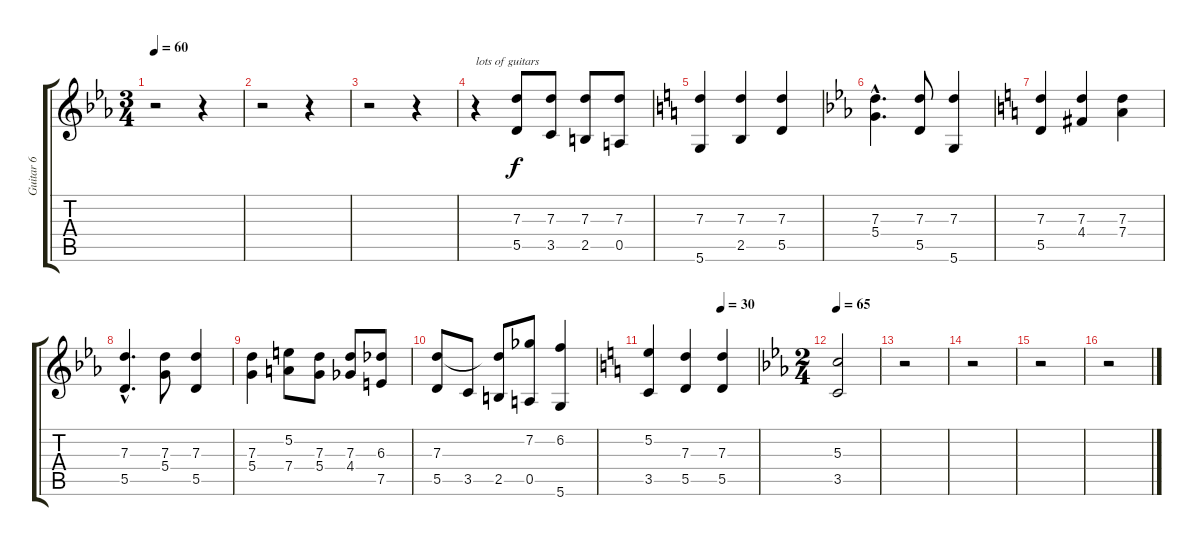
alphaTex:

\track ("Guitar 6" "Guitar 6") {instrument acousticguitarsteel}
\staff {score tabs}
\tuning (E4 B3 G3 D3 A2 D2) {hide}
\ts (3 4)
\tempo 60
\clef g2
\ks eb
r.2{dy f} r.4 |
r.2 r.4 |
r.2 r.4 |
r.4{txt "lots of guitars" volume 12 balance 8 instrument overdrivenguitar} (7.3 5.5).8 (7.3 3.5).8 (7.3 2.5).8 (7.3 0.5).8 |
\ks c
(7.3 5.6).4 (7.3 2.5).4 (7.3 5.5).4 |
\ks eb
(7.3{hac} 5.4{hac}).4{d} (7.3 5.5).8 (7.3 5.6).4 |
\ks c
(7.3 5.5).4 (7.3 4.4).4 (7.3 7.4).4 |
\ks eb
(7.3{hac} 5.5{hac}).4{d} (7.3 5.4).8 (7.3 5.5).4 |
(7.3 5.4).4 (5.2 7.4).8 (7.3 5.4).8 (7.3 4.4).8 (6.3 7.5).8 |
(7.3 5.5).8 3.5.8 (7.3{t} 2.5).8 (7.2 0.5).8 (6.2 5.6).4 |
\tempo (30 0.6666666666666666)
\ks c
(5.2 3.5).4 (7.3 5.5).4 (7.3 5.5).4 |
\ts (2 4)
\tempo 65
\ks eb
(5.3 3.5).2 |
r.2 |
r.2 |
r.2 |
r.2
